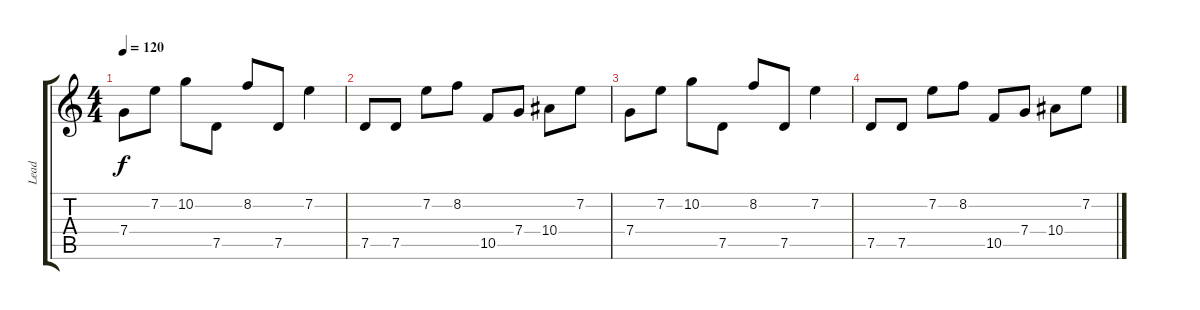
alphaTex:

\track ("Lead" "Lead") {instrument distortionguitar}
\staff {score tabs}
\tuning (D4 A3 F3 C3 G2 D2) {hide}
\ts (4 4)
\tempo 120
\clef g2
\ks c
7.4.8{dy f} 7.2.8 10.2.8 7.5.8 8.2.8 7.5.8 7.2.4 |
7.5.8{volume 4} 7.5.8 7.2.8 8.2.8 10.5.8 7.4.8 10.4.8 7.2.8 |
7.4.8 7.2.8 10.2.8 7.5.8 8.2.8 7.5.8 7.2.4 |
7.5.8{volume 0} 7.5.8 7.2.8 8.2.8 10.5.8 7.4.8 10.4.8 7.2.8
